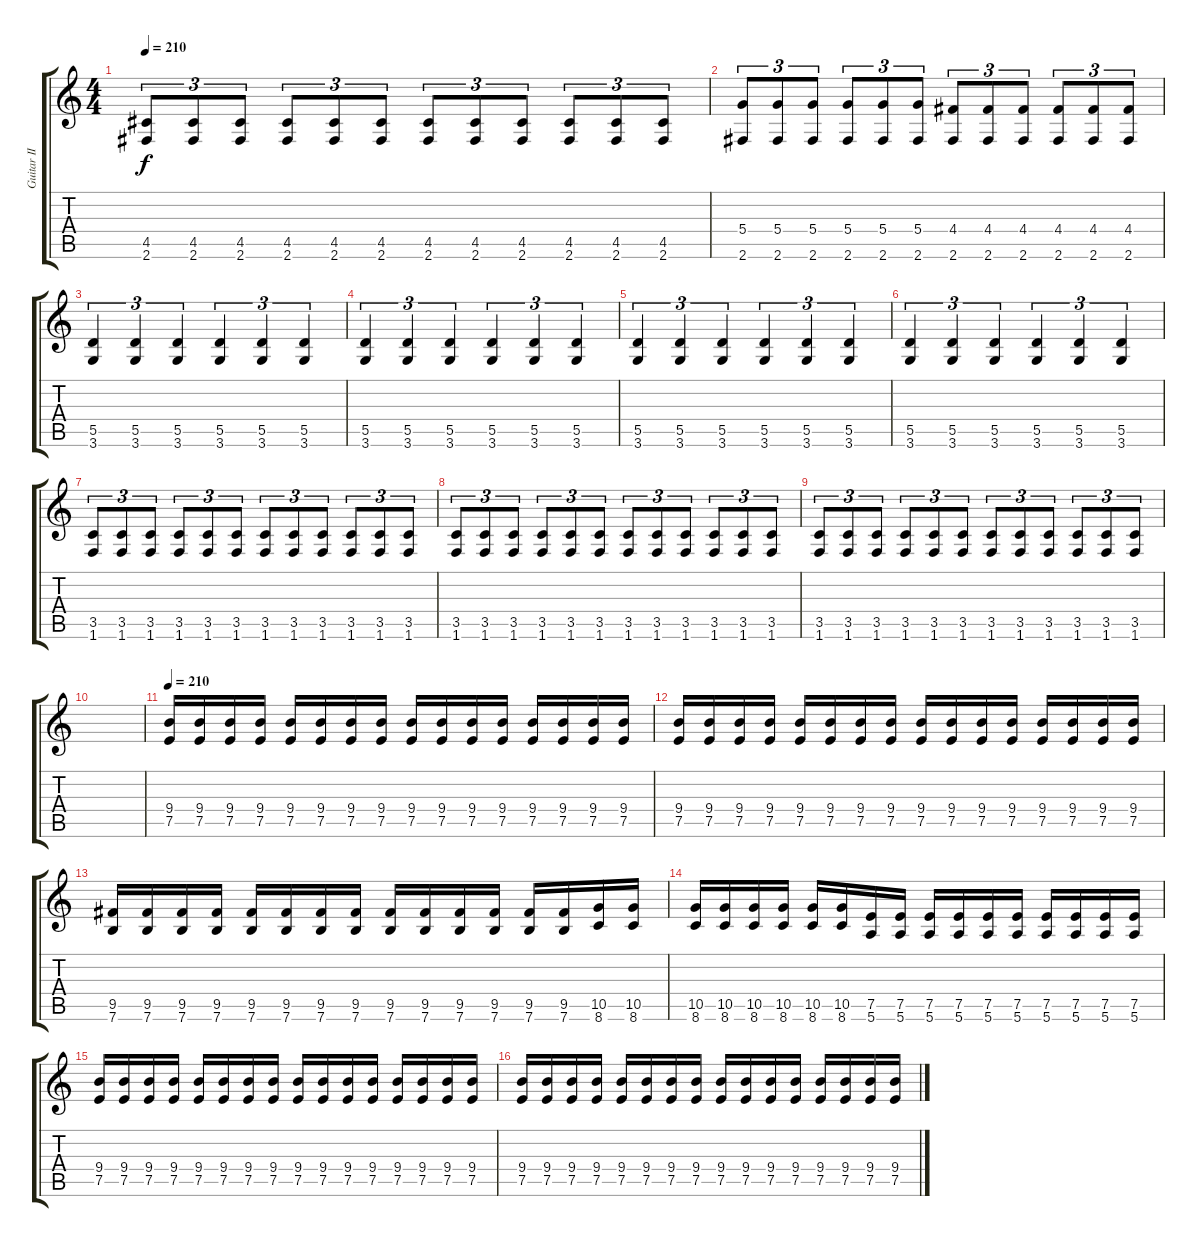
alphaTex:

\track ("Guitar II" "Guitar II") {instrument distortionguitar}
\staff {score tabs}
\tuning (E4 B3 G3 D3 A2 E2) {hide}
\ts (4 4)
\tempo 210
\clef g2
\ks c
(4.5 2.6).8{tu (3 2) dy f} (4.5 2.6).8{tu (3 2)} (4.5 2.6).8{tu (3 2)} (4.5 2.6).8{tu (3 2)} (4.5 2.6).8{tu (3 2)} (4.5 2.6).8{tu (3 2)} (4.5 2.6).8{tu (3 2)} (4.5 2.6).8{tu (3 2)} (4.5 2.6).8{tu (3 2)} (4.5 2.6).8{tu (3 2)} (4.5 2.6).8{tu (3 2)} (4.5 2.6).8{tu (3 2)} |
(5.4 2.6).8{tu (3 2)} (5.4 2.6).8{tu (3 2)} (5.4 2.6).8{tu (3 2)} (5.4 2.6).8{tu (3 2)} (5.4 2.6).8{tu (3 2)} (5.4 2.6).8{tu (3 2)} (4.4 2.6).8{tu (3 2)} (4.4 2.6).8{tu (3 2)} (4.4 2.6).8{tu (3 2)} (4.4 2.6).8{tu (3 2)} (4.4 2.6).8{tu (3 2)} (4.4 2.6).8{tu (3 2)} |
(5.5 3.6).4{tu (3 2)} (5.5 3.6).4{tu (3 2)} (5.5 3.6).4{tu (3 2)} (5.5 3.6).4{tu (3 2)} (5.5 3.6).4{tu (3 2)} (5.5 3.6).4{tu (3 2)} |
(5.5 3.6).4{tu (3 2)} (5.5 3.6).4{tu (3 2)} (5.5 3.6).4{tu (3 2)} (5.5 3.6).4{tu (3 2)} (5.5 3.6).4{tu (3 2)} (5.5 3.6).4{tu (3 2)} |
(5.5 3.6).4{tu (3 2)} (5.5 3.6).4{tu (3 2)} (5.5 3.6).4{tu (3 2)} (5.5 3.6).4{tu (3 2)} (5.5 3.6).4{tu (3 2)} (5.5 3.6).4{tu (3 2)} |
(5.5 3.6).4{tu (3 2)} (5.5 3.6).4{tu (3 2)} (5.5 3.6).4{tu (3 2)} (5.5 3.6).4{tu (3 2)} (5.5 3.6).4{tu (3 2)} (5.5 3.6).4{tu (3 2)} |
(3.5 1.6).8{tu (3 2)} (3.5 1.6).8{tu (3 2)} (3.5 1.6).8{tu (3 2)} (3.5 1.6).8{tu (3 2)} (3.5 1.6).8{tu (3 2)} (3.5 1.6).8{tu (3 2)} (3.5 1.6).8{tu (3 2)} (3.5 1.6).8{tu (3 2)} (3.5 1.6).8{tu (3 2)} (3.5 1.6).8{tu (3 2)} (3.5 1.6).8{tu (3 2)} (3.5 1.6).8{tu (3 2)} |
(3.5 1.6).8{tu (3 2)} (3.5 1.6).8{tu (3 2)} (3.5 1.6).8{tu (3 2)} (3.5 1.6).8{tu (3 2)} (3.5 1.6).8{tu (3 2)} (3.5 1.6).8{tu (3 2)} (3.5 1.6).8{tu (3 2)} (3.5 1.6).8{tu (3 2)} (3.5 1.6).8{tu (3 2)} (3.5 1.6).8{tu (3 2)} (3.5 1.6).8{tu (3 2)} (3.5 1.6).8{tu (3 2)} |
(3.5 1.6).8{tu (3 2)} (3.5 1.6).8{tu (3 2)} (3.5 1.6).8{tu (3 2)} (3.5 1.6).8{tu (3 2)} (3.5 1.6).8{tu (3 2)} (3.5 1.6).8{tu (3 2)} (3.5 1.6).8{tu (3 2)} (3.5 1.6).8{tu (3 2)} (3.5 1.6).8{tu (3 2)} (3.5 1.6).8{tu (3 2)} (3.5 1.6).8{tu (3 2)} (3.5 1.6).8{tu (3 2)} |
|
\tempo 210
(9.4 7.5).16 (9.4 7.5).16 (9.4 7.5).16 (9.4 7.5).16 (9.4 7.5).16 (9.4 7.5).16 (9.4 7.5).16 (9.4 7.5).16 (9.4 7.5).16 (9.4 7.5).16 (9.4 7.5).16 (9.4 7.5).16 (9.4 7.5).16 (9.4 7.5).16 (9.4 7.5).16 (9.4 7.5).16 |
(9.4 7.5).16 (9.4 7.5).16 (9.4 7.5).16 (9.4 7.5).16 (9.4 7.5).16 (9.4 7.5).16 (9.4 7.5).16 (9.4 7.5).16 (9.4 7.5).16 (9.4 7.5).16 (9.4 7.5).16 (9.4 7.5).16 (9.4 7.5).16 (9.4 7.5).16 (9.4 7.5).16 (9.4 7.5).16 |
(9.5 7.6).16 (9.5 7.6).16 (9.5 7.6).16 (9.5 7.6).16 (9.5 7.6).16 (9.5 7.6).16 (9.5 7.6).16 (9.5 7.6).16 (9.5 7.6).16 (9.5 7.6).16 (9.5 7.6).16 (9.5 7.6).16 (9.5 7.6).16 (9.5 7.6).16 (10.5 8.6).16 (10.5 8.6).16 |
(10.5 8.6).16 (10.5 8.6).16 (10.5 8.6).16 (10.5 8.6).16 (10.5 8.6).16 (10.5 8.6).16 (7.5 5.6).16 (7.5 5.6).16 (7.5 5.6).16 (7.5 5.6).16 (7.5 5.6).16 (7.5 5.6).16 (7.5 5.6).16 (7.5 5.6).16 (7.5 5.6).16 (7.5 5.6).16 |
(9.4 7.5).16 (9.4 7.5).16 (9.4 7.5).16 (9.4 7.5).16 (9.4 7.5).16 (9.4 7.5).16 (9.4 7.5).16 (9.4 7.5).16 (9.4 7.5).16 (9.4 7.5).16 (9.4 7.5).16 (9.4 7.5).16 (9.4 7.5).16 (9.4 7.5).16 (9.4 7.5).16 (9.4 7.5).16 |
(9.4 7.5).16 (9.4 7.5).16 (9.4 7.5).16 (9.4 7.5).16 (9.4 7.5).16 (9.4 7.5).16 (9.4 7.5).16 (9.4 7.5).16 (9.4 7.5).16 (9.4 7.5).16 (9.4 7.5).16 (9.4 7.5).16 (9.4 7.5).16 (9.4 7.5).16 (9.4 7.5).16 (9.4 7.5).16
